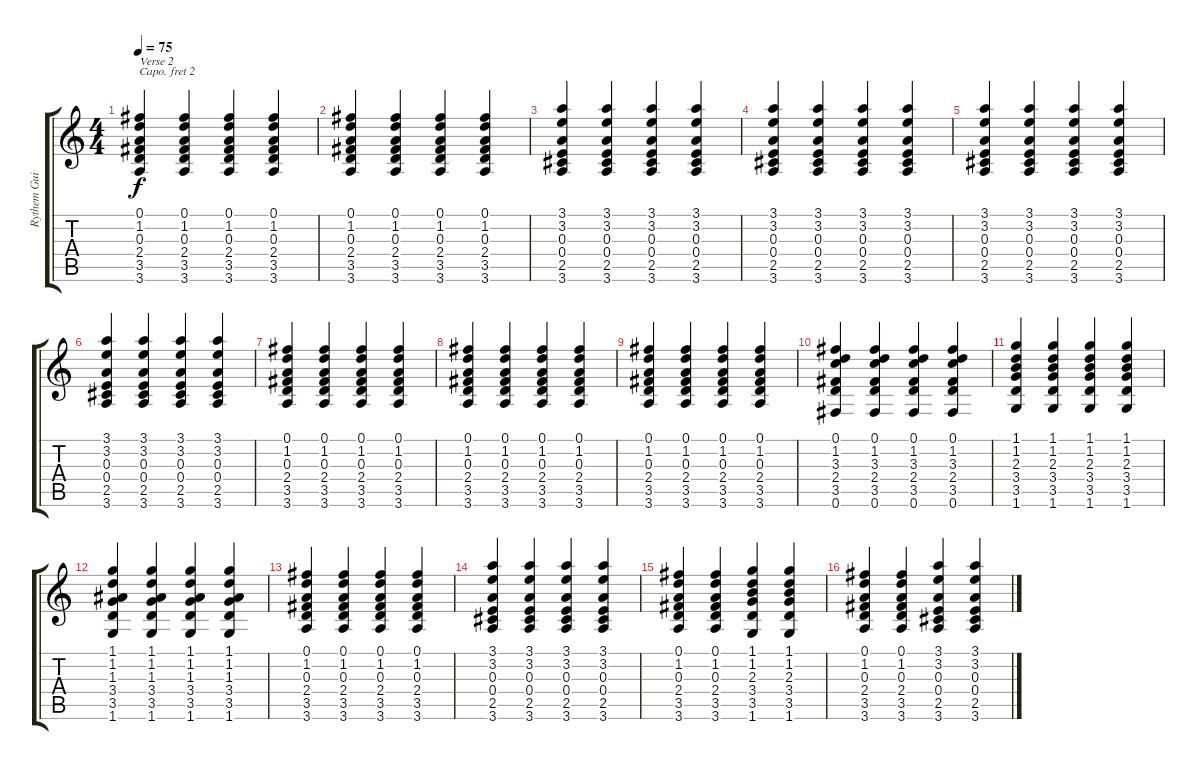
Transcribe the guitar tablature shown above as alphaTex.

\track ("Rythem Guitar (Distortion) Capo 2nd Fret" "Rythem Gui") {instrument distortionguitar}
\staff {score tabs}
\capo 2
\tuning (E4 B3 G3 D3 A2 E2) {hide}
\ts (4 4)
\tempo 75
\clef g2
\ks c
(0.1 1.2 0.3 2.4 3.5 3.6).4{txt "Verse 2" dy f} (0.1 1.2 0.3 2.4 3.5 3.6).4 (0.1 1.2 0.3 2.4 3.5 3.6).4 (0.1 1.2 0.3 2.4 3.5 3.6).4 |
(0.1 1.2 0.3 2.4 3.5 3.6).4 (0.1 1.2 0.3 2.4 3.5 3.6).4 (0.1 1.2 0.3 2.4 3.5 3.6).4 (0.1 1.2 0.3 2.4 3.5 3.6).4 |
(3.1 3.2 0.3 0.4 2.5 3.6).4 (3.1 3.2 0.3 0.4 2.5 3.6).4 (3.1 3.2 0.3 0.4 2.5 3.6).4 (3.1 3.2 0.3 0.4 2.5 3.6).4 |
(3.1 3.2 0.3 0.4 2.5 3.6).4 (3.1 3.2 0.3 0.4 2.5 3.6).4 (3.1 3.2 0.3 0.4 2.5 3.6).4 (3.1 3.2 0.3 0.4 2.5 3.6).4 |
(3.1 3.2 0.3 0.4 2.5 3.6).4 (3.1 3.2 0.3 0.4 2.5 3.6).4 (3.1 3.2 0.3 0.4 2.5 3.6).4 (3.1 3.2 0.3 0.4 2.5 3.6).4 |
(3.1 3.2 0.3 0.4 2.5 3.6).4 (3.1 3.2 0.3 0.4 2.5 3.6).4 (3.1 3.2 0.3 0.4 2.5 3.6).4 (3.1 3.2 0.3 0.4 2.5 3.6).4 |
(0.1 1.2 0.3 2.4 3.5 3.6).4 (0.1 1.2 0.3 2.4 3.5 3.6).4 (0.1 1.2 0.3 2.4 3.5 3.6).4 (0.1 1.2 0.3 2.4 3.5 3.6).4 |
(0.1 1.2 0.3 2.4 3.5 3.6).4 (0.1 1.2 0.3 2.4 3.5 3.6).4 (0.1 1.2 0.3 2.4 3.5 3.6).4 (0.1 1.2 0.3 2.4 3.5 3.6).4 |
(0.1 1.2 0.3 2.4 3.5 3.6).4 (0.1 1.2 0.3 2.4 3.5 3.6).4 (0.1 1.2 0.3 2.4 3.5 3.6).4 (0.1 1.2 0.3 2.4 3.5 3.6).4 |
(0.1 1.2 3.3 2.4 3.5 0.6).4 (0.1 1.2 3.3 2.4 3.5 0.6).4 (0.1 1.2 3.3 2.4 3.5 0.6).4 (0.1 1.2 3.3 2.4 3.5 0.6).4 |
(1.1 1.2 2.3 3.4 3.5 1.6).4 (1.1 1.2 2.3 3.4 3.5 1.6).4 (1.1 1.2 2.3 3.4 3.5 1.6).4 (1.1 1.2 2.3 3.4 3.5 1.6).4 |
(1.1 1.2 1.3 3.4 3.5 1.6).4 (1.1 1.2 1.3 3.4 3.5 1.6).4 (1.1 1.2 1.3 3.4 3.5 1.6).4 (1.1 1.2 1.3 3.4 3.5 1.6).4 |
(0.1 1.2 0.3 2.4 3.5 3.6).4 (0.1 1.2 0.3 2.4 3.5 3.6).4 (0.1 1.2 0.3 2.4 3.5 3.6).4 (0.1 1.2 0.3 2.4 3.5 3.6).4 |
(3.1 3.2 0.3 0.4 2.5 3.6).4 (3.1 3.2 0.3 0.4 2.5 3.6).4 (3.1 3.2 0.3 0.4 2.5 3.6).4 (3.1 3.2 0.3 0.4 2.5 3.6).4 |
(0.1 1.2 0.3 2.4 3.5 3.6).4 (0.1 1.2 0.3 2.4 3.5 3.6).4 (1.1 1.2 2.3 3.4 3.5 1.6).4 (1.1 1.2 2.3 3.4 3.5 1.6).4 |
(0.1 1.2 0.3 2.4 3.5 3.6).4 (0.1 1.2 0.3 2.4 3.5 3.6).4 (3.1 3.2 0.3 0.4 2.5 3.6).4 (3.1 3.2 0.3 0.4 2.5 3.6).4
